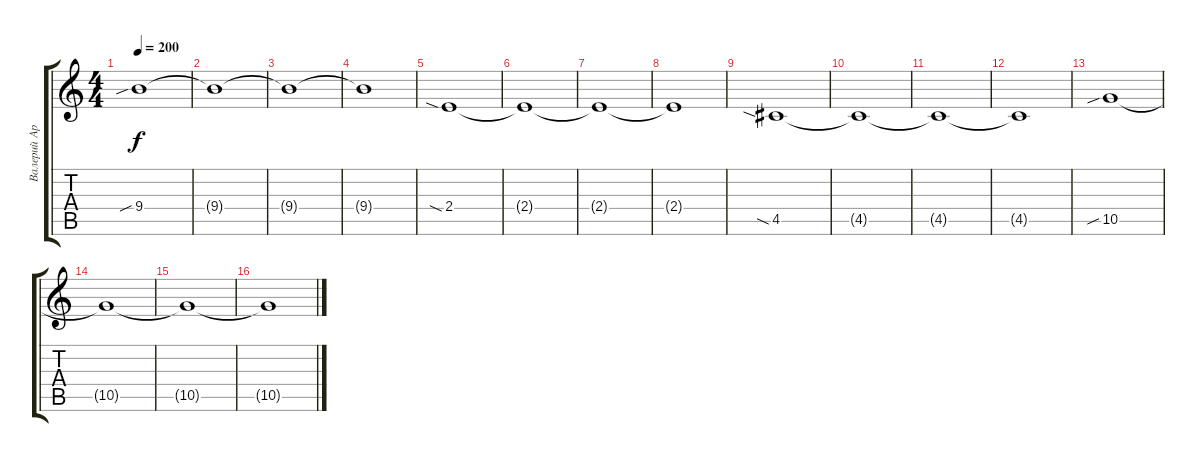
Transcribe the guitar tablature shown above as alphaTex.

\track ("Валерий Аркадин (запись)" "Валерий Ар") {instrument distortionguitar}
\staff {score tabs}
\tuning (E4 B3 G3 D3 A2 E2) {hide}
\ts (4 4)
\tempo 200
\clef g2
\ks c
9.4{sib}.1{dy f volume 4} |
9.4{t}.1 |
9.4{t}.1 |
9.4{t}.1 |
2.4{sia}.1 |
2.4{t}.1 |
2.4{t}.1 |
2.4{t}.1 |
4.5{sia}.1 |
4.5{t}.1 |
4.5{t}.1 |
4.5{t}.1 |
10.5{sib}.1 |
10.5{t}.1 |
10.5{t}.1 |
10.5{t}.1
